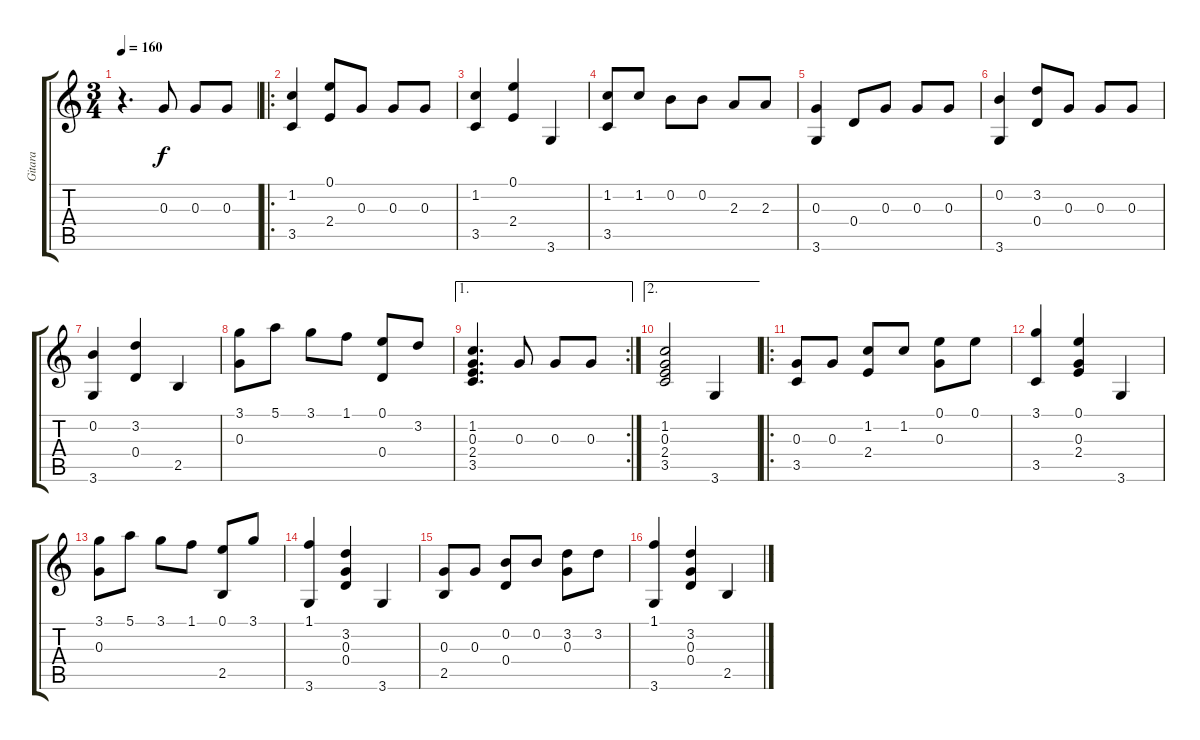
\track ("Gitara" "Gitara") {instrument acousticguitarnylon}
\staff {score tabs}
\tuning (E4 B3 G3 D3 A2 E2) {hide}
\ts (3 4)
\tempo 160
\clef g2
\ks c
r.4{d dy f instrument acousticguitarnylon} 0.3.8 0.3.8 0.3.8 |
\ro
(1.2 3.5).4 (0.1 2.4).8 0.3.8 0.3.8 0.3.8 |
(1.2 3.5).4 (0.1 2.4).4 3.6.4 |
(1.2 3.5).8 1.2.8 0.2.8 0.2.8 2.3.8 2.3.8 |
(0.3 3.6).4 0.4.8 0.3.8 0.3.8 0.3.8 |
(0.2 3.6).4 (3.2 0.4).8 0.3.8 0.3.8 0.3.8 |
(0.2 3.6).4 (3.2 0.4).4 2.5.4 |
(3.1 0.3).8 5.1.8 3.1.8 1.1.8 (0.1 0.4).8 3.2.8 |
\ae 1
\rc 2
(1.2 0.3 2.4 3.5).4{d} 0.3.8 0.3.8 0.3.8 |
\ae 2
(1.2 0.3 2.4 3.5).2 3.6.4 |
\ro
(0.3 3.5).8 0.3.8 (1.2 2.4).8 1.2.8 (0.1 0.3).8 0.1.8 |
(3.1 3.5).4 (0.1 0.3 2.4).4 3.6.4 |
(3.1 0.3).8 5.1.8 3.1.8 1.1.8 (0.1 2.5).8 3.1.8 |
(1.1 3.6).4 (3.2 0.3 0.4).4 3.6.4 |
(0.3 2.5).8 0.3.8 (0.2 0.4).8 0.2.8 (3.2 0.3).8 3.2.8 |
(1.1 3.6).4 (3.2 0.3 0.4).4 2.5.4
